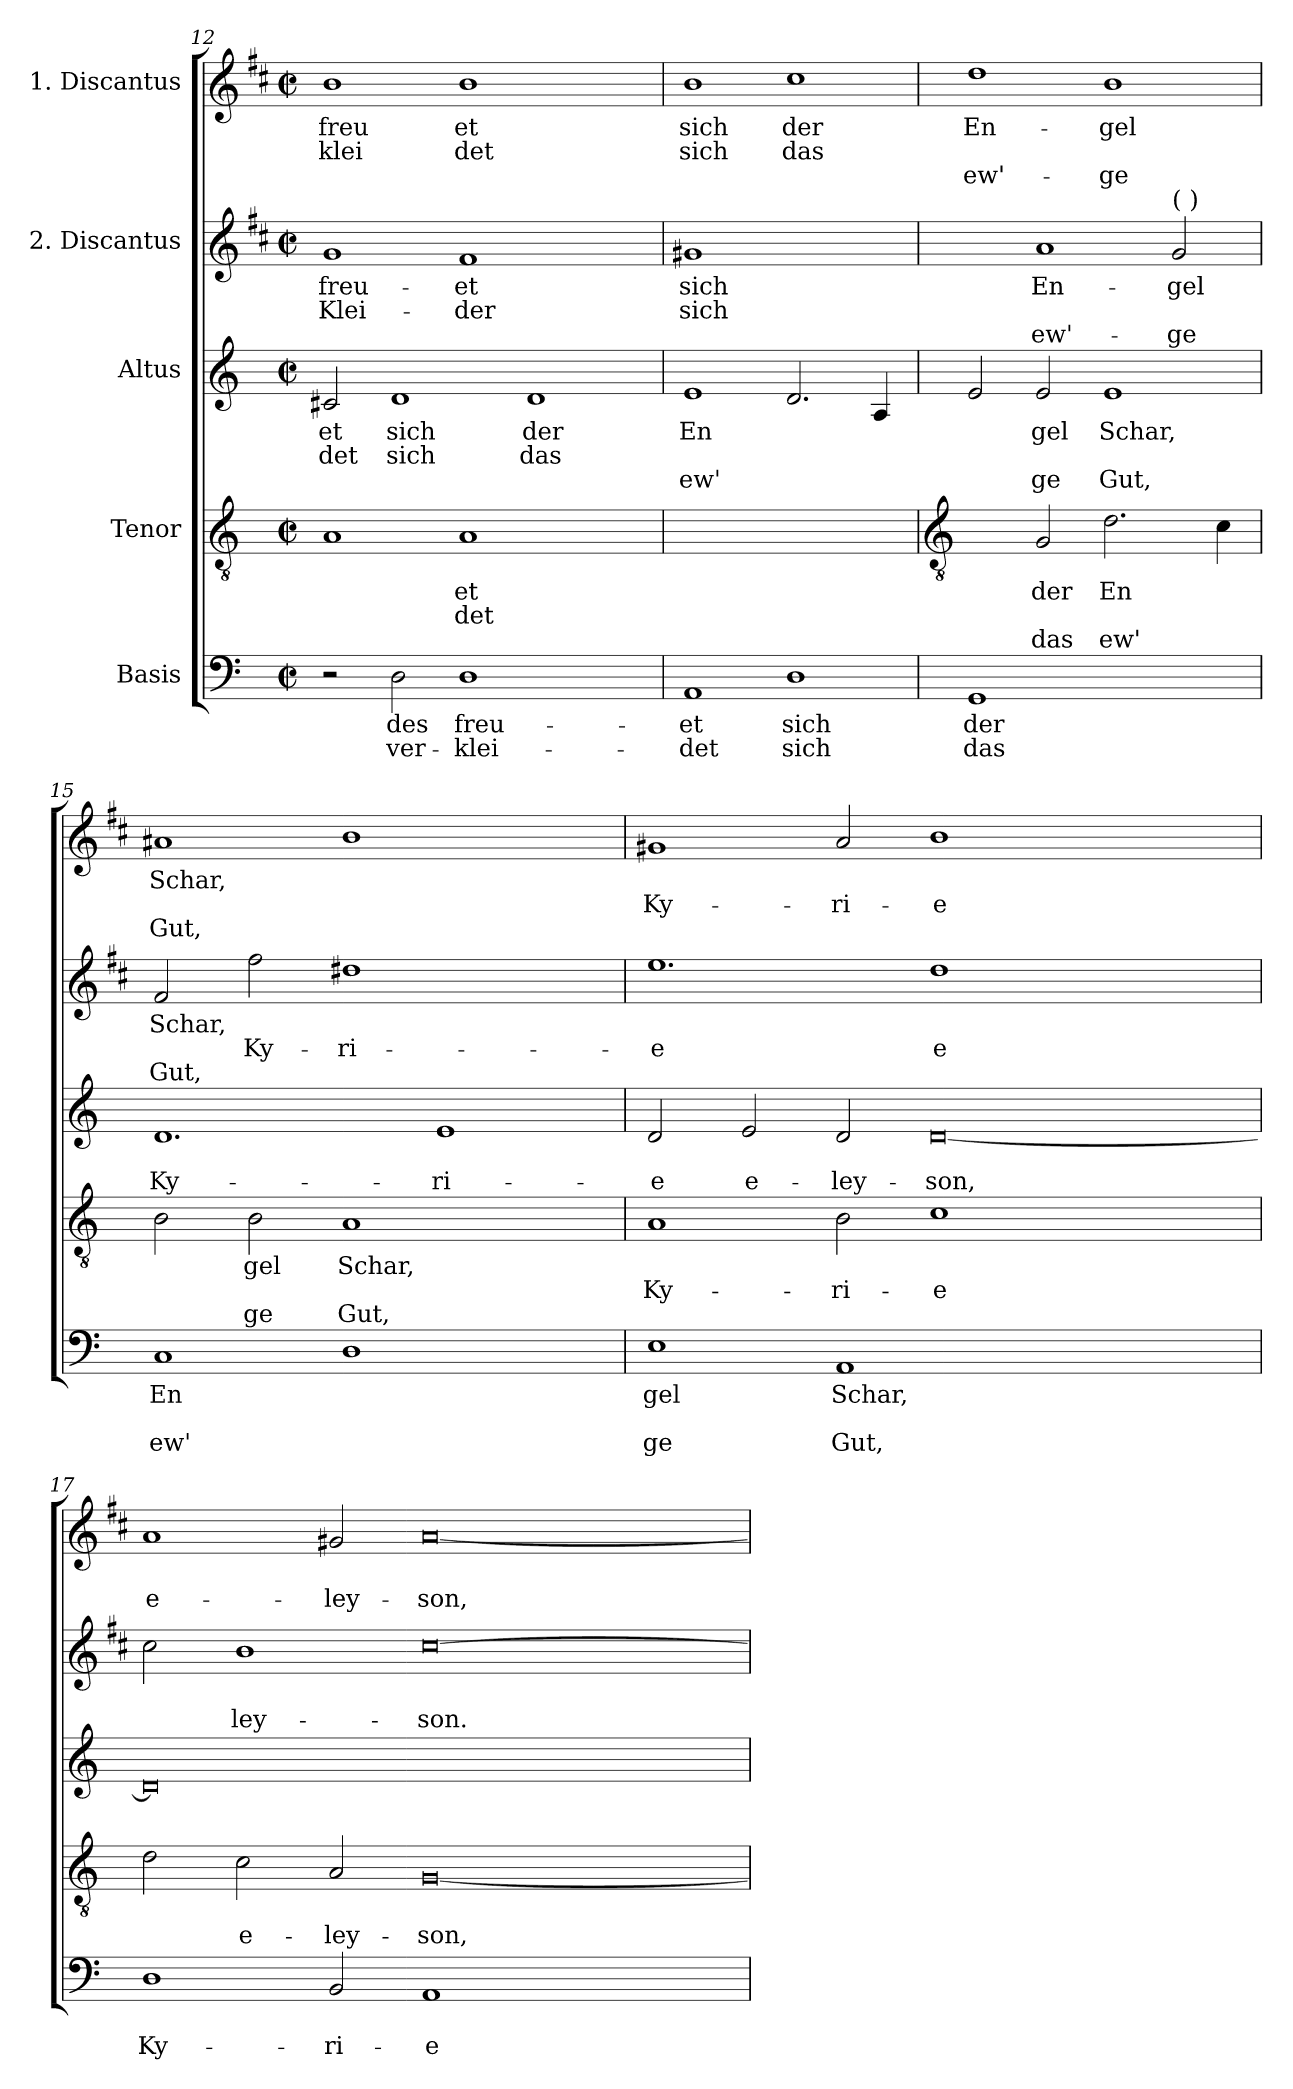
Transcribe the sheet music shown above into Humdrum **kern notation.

**kern	**text	**text	**text	**kern	**text	**text	**text	**kern	**text	**text	**text	**kern	**text	**text	**text	**kern	**text	**text	**text
*part5	*part5	*part5	*part5	*part4	*part4	*part4	*part4	*part3	*part3	*part3	*part3	*part2	*part2	*part2	*part2	*part1	*part1	*part1	*part1
*staff5	*staff5	*staff5	*staff5	*staff4	*staff4	*staff4	*staff4	*staff3	*staff3	*staff3	*staff3	*staff2	*staff2	*staff2	*staff2	*staff1	*staff1	*staff1	*staff1
*I"Basis	*	*	*	*I"Tenor	*	*	*	*I"Altus	*	*	*	*I"2. Discantus	*	*	*	*I"1. Discantus	*	*	*
*clefF4	*	*	*	*clefGv2	*	*	*	*clefG2	*	*	*	*clefG2	*	*	*	*clefG2	*	*	*
*	*	*	*	*	*	*	*	*	*	*	*	*ITrd1c2	*	*	*	*ITrd1c2	*	*	*
*k[]	*	*	*	*k[]	*	*	*	*k[]	*	*	*	*k[]	*	*	*	*k[]	*	*	*
*C:	*	*	*	*C:	*	*	*	*C:	*	*	*	*C:	*	*	*	*C:	*	*	*
*M4/2	*	*	*	*M4/2	*	*	*	*M4/2	*	*	*	*M4/2	*	*	*	*M4/2	*	*	*
*met(c|)	*	*	*	*met(c|)	*	*	*	*met(c|)	*	*	*	*met(c|)	*	*	*	*met(c|)	*	*	*
=12A	=12A	=12A	=12A	=12A	=12A	=12A	=12A	=12A	=12A	=12A	=12A	=12A	=12A	=12A	=12A	=12A	=12A	=12A	=12A
!	!	!	!	!	!	!	!	!	!LO:LY:b	!LO:LY:b	!	!	!LO:LY:b	!LO:LY:b	!	!	!LO:LY:b	!LO:LY:b	!
2r	.	.	.	1A	.	.	.	2c#X	-et	det	.	1f	freu-	-Klei-	.	1a	-freu	klei	.
!	!LO:LY:b	!LO:LY:b	!	!	!	!	!	!	!LO:LY:b	!LO:LY:b	!	!	!	!	!	!	!	!	!
2D	des	ver-	.	.	.	.	.	1d	sich	sich	.	.	.	.	.	.	.	.	.
!	!LO:LY:b	!LO:LY:b	!	!	!LO:LY:b	!LO:LY:b	!	!	!	!	!	!	!LO:LY:b	!LO:LY:b	!	!	!LO:LY:b	!LO:LY:b	!
1D	-freu-	-klei-	.	1A	et	det	.	.	.	.	.	1e	-et	der	.	1a	et	det	.
!	!	!	!	!	!	!	!	!	!LO:LY:b	!LO:LY:b	!	!	!	!	!	!	!	!	!
.	.	.	.	.	.	.	.	1d	der	das	.	.	.	.	.	.	.	.	.
2ryy	.	.	.	2ryy	.	.	.	.	.	.	.	2ryy	.	.	.	2ryy	.	.	.
!!LO:LB:g=z
=13A	=13A	=13A	=13A	=13A	=13A	=13A	=13A	=13A	=13A	=13A	=13A	=13A	=13A	=13A	=13A	=13A	=13A	=13A	=13A
!	!LO:LY:b	!LO:LY:b	!	!	!LO:LY:b	!LO:LY:b	!	!	!LO:LY:b	!	!LO:LY:b	!	!LO:LY:b	!LO:LY:b	!	!	!LO:LY:b	!LO:LY:b	!
1AA	-et	det	.	[1Gyy	sich	sich	.	1e	En	.	ew'	1f#X	sich	sich	.	1a	sich	sich	.
!	!LO:LY:b	!LO:LY:b	!	!	!	!	!	!	!	!	!	!	!LO:LY:b	!LO:LY:b	!	!	!LO:LY:b	!LO:LY:b	!
1D	sich	sich	.	1ryy	.	.	.	2.d	.	.	.	[1gyy	der	das	.	1b	der	das	.
.	.	.	.	.	.	.	.	4A	.	.	.	.	.	.	.	.	.	.	.
!!LO:LB:g=z
=14	=14	=14	=14	=14	=14	=14	=14	=14	=14	=14	=14	=14	=14	=14	=14	=14	=14	=14	=14
*	*	*	*	*clefGv2	*	*	*	*	*	*	*	*	*	*	*	*	*	*	*
!	!LO:LY:b	!LO:LY:b	!	!	!	!	!	!	!	!	!	!	!	!	!	!	!LO:LY:b	!	!LO:LY:b
1GG	der	das	.	2Gyy]	.	.	.	2e	.	.	.	2gyy]	.	.	.	1cc	En-	.	-ew'-
!	!	!	!	!	!LO:LY:b	!	!LO:LY:b	!	!LO:LY:b	!	!LO:LY:b	!	!LO:LY:b	!	!LO:LY:b	!	!	!	!
.	.	.	.	2G	der	.	das	2e	gel	.	ge	1g	En-	.	-ew'-	.	.	.	.
!	!	!	!	!	!LO:LY:b	!	!LO:LY:b	!	!LO:LY:b	!	!LO:LY:b	!	!	!	!	!	!LO:LY:b	!	!LO:LY:b
1ryy	.	.	.	2.d	En	.	ew'	1e	Schar,	.	Gut,	.	.	.	.	1a	-gel	.	ge
!	!	!	!	!	!	!	!	!	!	!	!	!LO:TX:a:t=(  )	!	!	!	!	!	!	!
!	!	!	!	!	!	!	!	!	!	!	!	!	!LO:LY:b	!	!LO:LY:b	!	!	!	!
.	.	.	.	.	.	.	.	.	.	.	.	2f	-gel	.	ge	.	.	.	.
.	.	.	.	4c	.	.	.	.	.	.	.	.	.	.	.	.	.	.	.
!!LO:LB:g=z
=15	=15	=15	=15	=15	=15	=15	=15	=15	=15	=15	=15	=15	=15	=15	=15	=15	=15	=15	=15
!	!LO:LY:b	!	!LO:LY:b	!	!	!	!	!	!	!LO:LY:b	!	!	!LO:LY:b	!	!LO:LY:b	!	!LO:LY:b	!	!LO:LY:b
1C	En	.	ew'	2B	.	.	.	1.d	.	Ky-	.	2e	Schar,	.	Gut,	1g#X	Schar,	.	Gut,
!	!	!	!	!	!LO:LY:b	!	!LO:LY:b	!	!	!	!	!	!	!LO:LY:b	!	!	!	!	!
.	.	.	.	2B	gel	.	ge	.	.	.	.	2ee	.	Ky-	.	.	.	.	.
!	!	!	!	!	!LO:LY:b	!	!LO:LY:b	!	!	!	!	!	!	!LO:LY:b	!	!	!	!	!
1D	.	.	.	1A	Schar,	.	Gut,	.	.	.	.	1cc#X	.	-ri-	.	1a	.	.	.
!	!	!	!	!	!	!	!	!	!	!LO:LY:b	!	!	!	!	!	!	!	!	!
.	.	.	.	.	.	.	.	1e	.	-ri-	.	.	.	.	.	.	.	.	.
2ryy	.	.	.	2ryy	.	.	.	.	.	.	.	2ryy	.	.	.	2ryy	.	.	.
=16	=16	=16	=16	=16	=16	=16	=16	=16	=16	=16	=16	=16	=16	=16	=16	=16	=16	=16	=16
!	!LO:LY:b	!	!LO:LY:b	!	!	!LO:LY:b	!	!	!	!LO:LY:b	!	!	!	!LO:LY:b	!	!	!	!LO:LY:b	!
1E	gel	.	ge	1A	.	Ky-	.	2d	.	-e	.	1.dd	.	-e	.	1f#X	.	Ky-	.
!	!	!	!	!	!	!	!	!	!	!LO:LY:b	!	!	!	!	!	!	!	!	!
.	.	.	.	.	.	.	.	2e	.	e-	.	.	.	.	.	.	.	.	.
!	!LO:LY:b	!	!LO:LY:b	!	!	!LO:LY:b	!	!	!	!LO:LY:b	!	!	!	!	!	!	!	!LO:LY:b	!
1AA	Schar,	.	Gut,	2B	.	-ri-	.	2d	.	-ley-	.	.	.	.	.	2g	.	-ri-	.
!	!	!	!	!	!	!LO:LY:b	!	!	!	!LO:LY:b	!	!	!	!LO:LY:b	!	!	!	!LO:LY:b	!
.	.	.	.	1c	.	-e	.	[0d	.	-son,	.	1cc	.	e	.	1a	.	-e	.
1.ryy	.	.	.	.	.	.	.	.	.	.	.	.	.	.	.	.	.	.	.
.	.	.	.	1ryy	.	.	.	.	.	.	.	1ryy	.	.	.	1ryy	.	.	.
=17	=17	=17	=17	=17	=17	=17	=17	=17	=17	=17	=17	=17	=17	=17	=17	=17	=17	=17	=17
!	!	!LO:LY:b	!	!	!	!	!	!	!	!	!	!	!	!	!	!	!	!LO:LY:b	!
1D	.	Ky-	.	2d	.	.	.	0d]	.	.	.	2b	.	.	.	1g	.	e-	.
!	!	!	!	!	!	!LO:LY:b	!	!	!	!	!	!	!	!LO:LY:b	!	!	!	!	!
.	.	.	.	2c	.	e-	.	.	.	.	.	1a	.	ley-	.	.	.	.	.
!	!	!LO:LY:b	!	!	!	!LO:LY:b	!	!	!	!	!	!	!	!	!	!	!	!LO:LY:b	!
2BB	.	-ri-	.	2A	.	-ley-	.	.	.	.	.	.	.	.	.	2f#	.	-ley-	.
!	!	!LO:LY:b	!	!	!	!LO:LY:b	!	!	!	!	!	!	!	!LO:LY:b	!	!	!	!LO:LY:b	!
1AA	.	-e	.	[0G	.	-son,	.	.	.	.	.	[0b	.	-son.	.	[0g	.	-son,	.
.	.	.	.	.	.	.	.	1.ryy	.	.	.	.	.	.	.	.	.	.	.
1ryy	.	.	.	.	.	.	.	.	.	.	.	.	.	.	.	.	.	.	.
=	=	=	=	=	=	=	=	=	=	=	=	=	=	=	=	=	=	=	=
*-	*-	*-	*-	*-	*-	*-	*-	*-	*-	*-	*-	*-	*-	*-	*-	*-	*-	*-	*-
